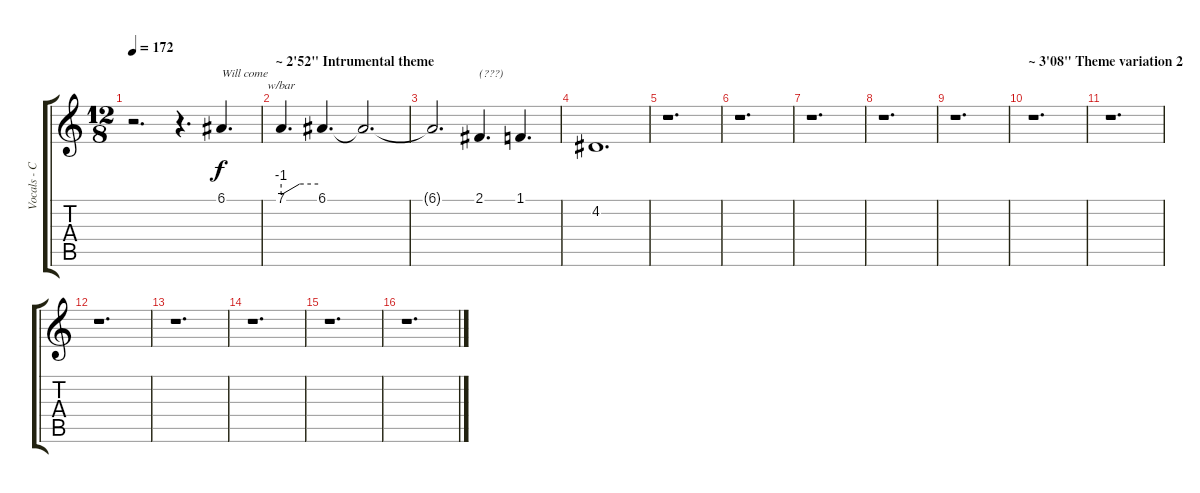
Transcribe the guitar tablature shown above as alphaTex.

\track ("Vocals - Carmen Elise Espenæs" "Vocals - C") {instrument viola}
\staff {score tabs}
\tuning (E4 B3 G3 D3 A2 E2) {hide}
\ts (12 8)
\tempo 172
\clef g2
\ks c
r.2{d dy f} r.4{d} 6.1.4{d txt "Will come"} |
\section ("" "~ 2'52\" Intrumental theme ")
7.1.4{d tbe (custom default 0 -4 30 0 60 0)} 6.1.4{d} 6.1{t}.2{d} |
6.1{t}.2{d} 2.1.4{d txt "(???)"} 1.1.4{d} |
4.2.1{d} |
r.1{d} |
r.1{d} |
r.1{d} |
r.1{d} |
r.1{d} |
\section ("" "~ 3'08\" Theme variation 2")
r.1{d} |
r.1{d} |
r.1{d} |
r.1{d} |
r.1{d} |
r.1{d} |
r.1{d}
